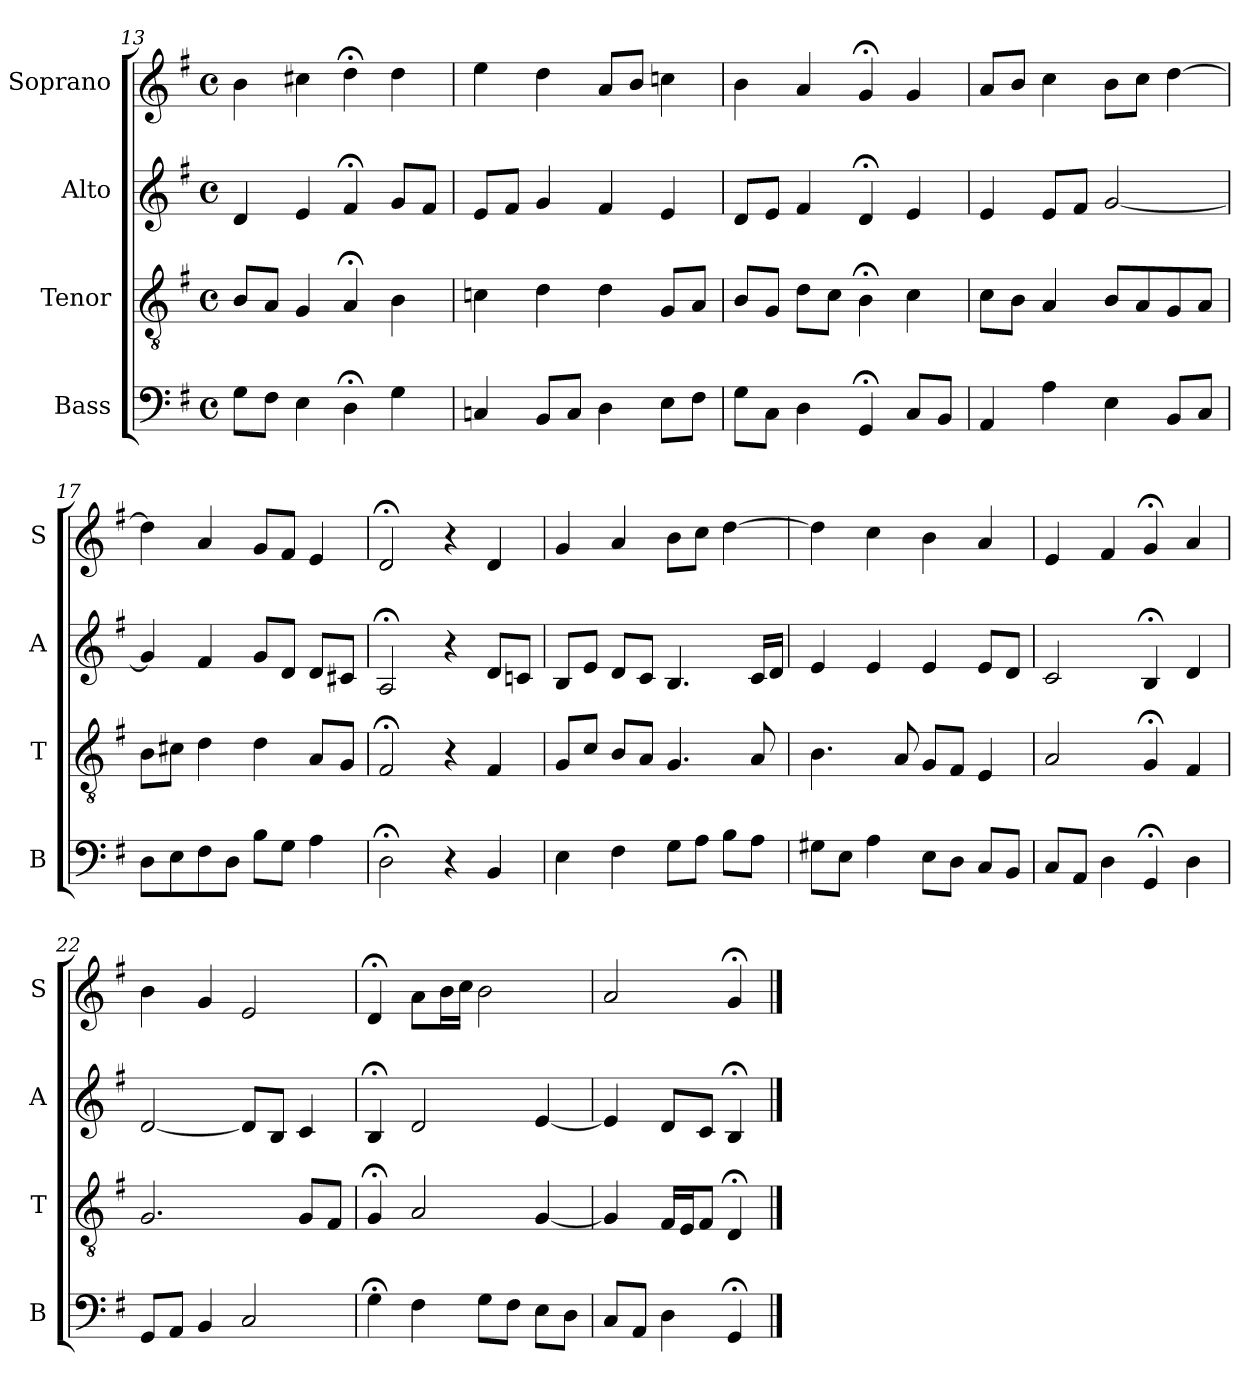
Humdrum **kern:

**kern	**kern	**kern	**kern
*part4	*part3	*part2	*part1
*staff4	*staff3	*staff2	*staff1
*I"Bass	*I"Tenor	*I"Alto	*I"Soprano
*I'B	*I'T	*I'A	*I'S
*clefF4	*clefGv2	*clefG2	*clefG2
*k[f#]	*k[f#]	*k[f#]	*k[f#]
*G:	*G:	*G:	*G:
*M4/4	*M4/4	*M4/4	*M4/4
*met(c)	*met(c)	*met(c)	*met(c)
=13	=13	=13	=13
8GL	8BL	4d	4b
8F#J	8AJ	.	.
4E	4G	4e	4cc#X
4D;<	4A;<	4f#;<	4dd;<
4G	4B	8gL	4dd
.	.	8f#J	.
=14	=14	=14	=14
4Cn	4cn	8eL	4ee
.	.	8f#J	.
8BBL	4d	4g	4dd
8CJ	.	.	.
4D	4d	4f#	8aL
.	.	.	8bJ
8EL	8GL	4e	4ccn
8F#J	8AJ	.	.
=15	=15	=15	=15
8GL	8BL	8dL	4b
8CJ	8GJ	8eJ	.
4D	8dL	4f#	4a
.	8cJ	.	.
4GG;<	4B;<	4d;<	4g;<
8CL	4c	4e	4g
8BBJ	.	.	.
=16	=16	=16	=16
4AA	8cL	4e	8aL
.	8BJ	.	8bJ
4A	4A	8eL	4cc
.	.	8f#J	.
4E	8BL	[2g	8bL
.	8A	.	8ccJ
8BBL	8G	.	[4dd
8CJ	8AJ	.	.
=17	=17	=17	=17
8DL	8BL	4g]	4dd]
8E	8c#XJ	.	.
8F#	4d	4f#	4a
8DJ	.	.	.
8BL	4d	8gL	8gL
8GJ	.	8dJ	8f#J
4A	8AL	8dL	4e
.	8GJ	8c#XJ	.
=18	=18	=18	=18
2D;<	2F#;<	2A;<	2d;<
4r	4r	4r	4r
4BB	4F#	8dL	4d
.	.	8cnJ	.
=19	=19	=19	=19
4E	8GL	8BL	4g
.	8cJ	8eJ	.
4F#	8BL	8dL	4a
.	8AJ	8cJ	.
8GL	4.G	4.B	8bL
8AJ	.	.	8ccJ
8BL	.	.	[4dd
8AJ	8A	16cLL	.
.	.	16dJJ	.
=20	=20	=20	=20
8G#XL	4.B	4e	4dd]
8EJ	.	.	.
4A	.	4e	4cc
.	8A	.	.
8EL	8GL	4e	4b
8DJ	8F#J	.	.
8CL	4E	8eL	4a
8BBJ	.	8dJ	.
=21	=21	=21	=21
8CL	2A	2c	4e
8AAJ	.	.	.
4D	.	.	4f#
4GG;<	4G;<	4B;<	4g;<
4D	4F#	4d	4a
=22	=22	=22	=22
8GGL	2.G	[2d	4b
8AAJ	.	.	.
4BB	.	.	4g
2Ci	.	8dL]	2e
.	.	8BJ	.
.	8GL	4c	.
.	8F#iJ	.	.
=23	=23	=23	=23
4G;<i	4G;<i	4B;<	4d;<
4F#	2A	2d	8aL
.	.	.	16bL
.	.	.	16ccJJ
8GL	.	.	2b
8F#J	.	.	.
8EL	[4G	[4e	.
8DJ	.	.	.
=24	=24	=24	=24
8CL	4G]	4e]	2a
8AAJ	.	.	.
4D	16F#LL	8dL	.
.	16EJ	.	.
.	8F#J	8cJ	.
4GG;<	4D;<	4B;<	4g;<
==	==	==	==
*-	*-	*-	*-
